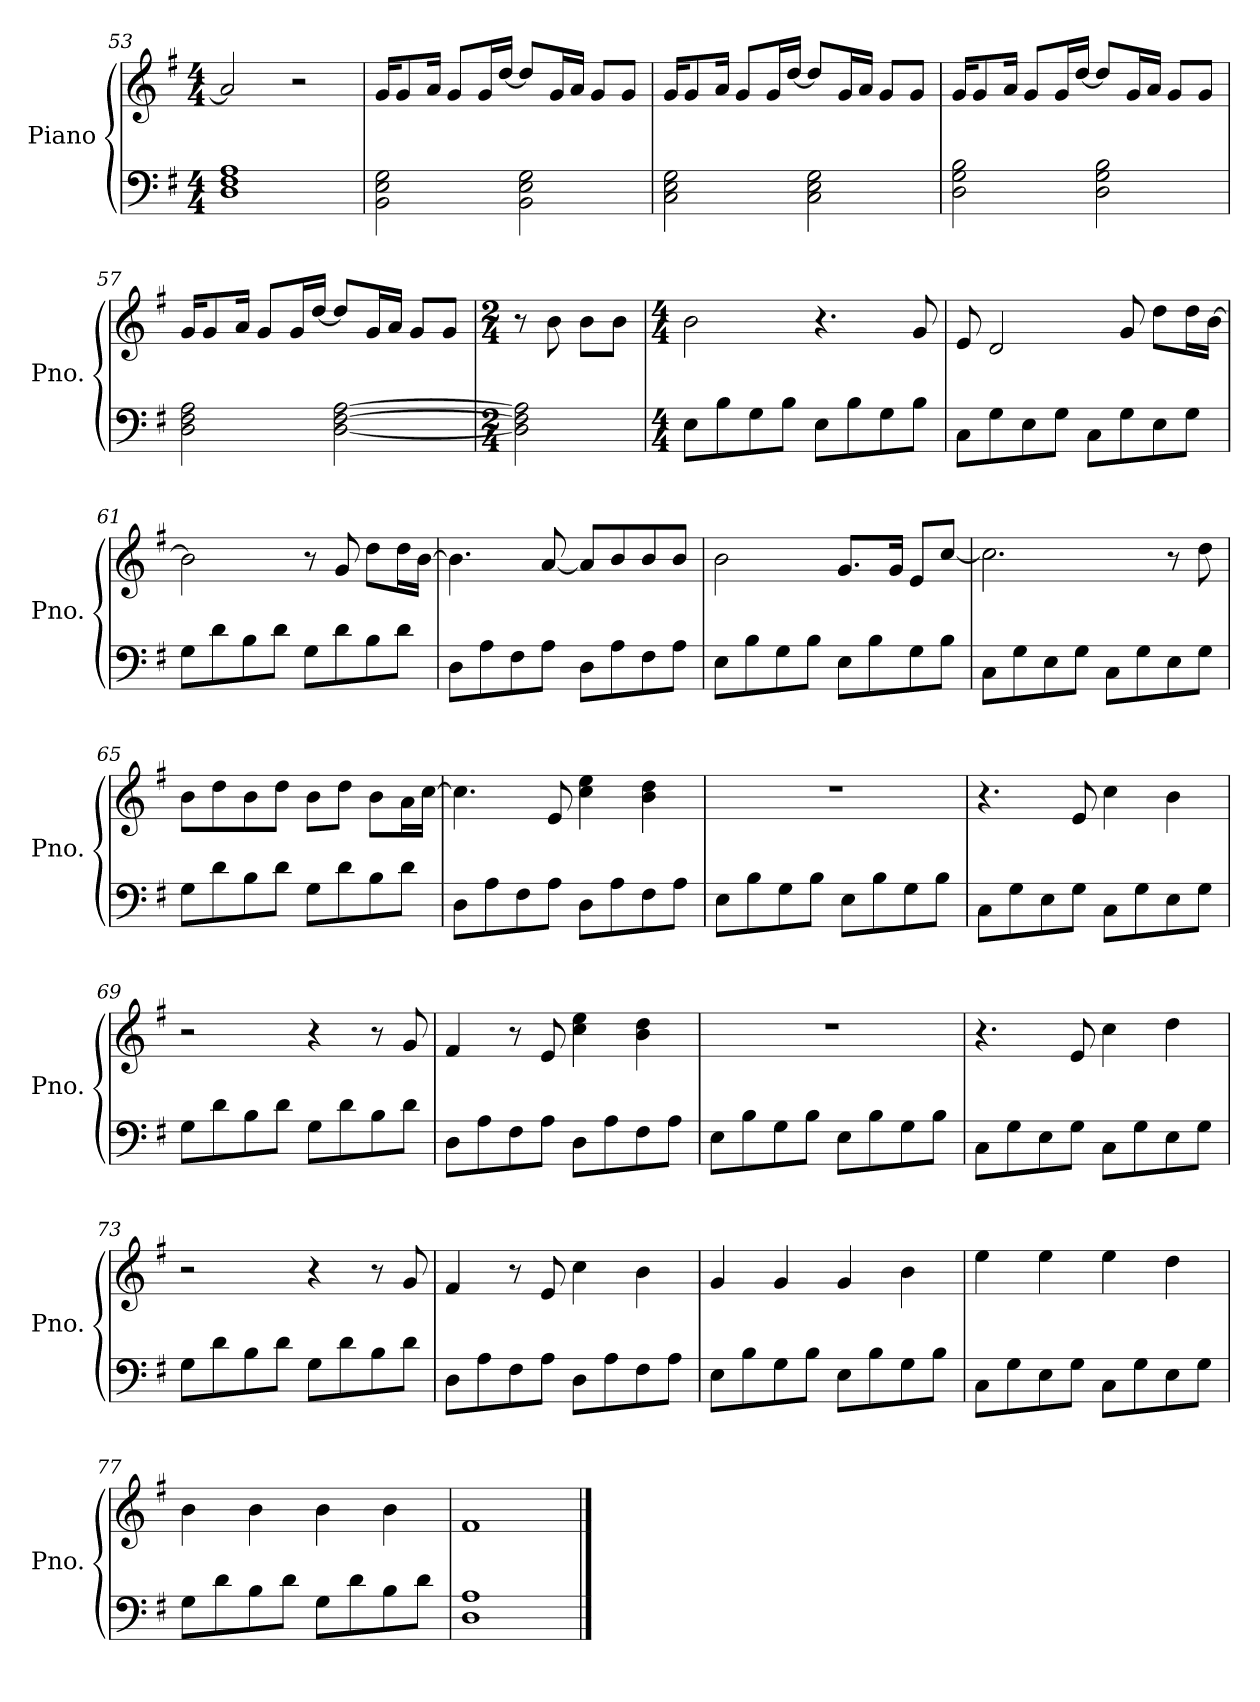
**kern	**kern
*part1	*part1
*staff2	*staff1
*I"Piano	*
*I'Pno.	*
!!LO:LB:g=z
*clefF4	*clefG2
*k[f#]	*k[f#]
*M4/4	*M4/4
=53	=53
1D 1F# 1Ayy 1A	2a/]
.	2r
=54	=54
2BB\ 2E\ 2G\	16g/KL
.	8g/
.	16a/Jk
.	8g/L
.	16g/L
.	[16dd/JJ
2BB\ 2E\ 2G\	8dd/L]
.	16g/L
.	16a/JJ
.	8g/L
.	8g/J
=55	=55
2C\ 2E\ 2G\	16g/KL
.	8g/
.	16a/Jk
.	8g/L
.	16g/L
.	[16dd/JJ
2C\ 2E\ 2G\	8dd/L]
.	16g/L
.	16a/JJ
.	8g/L
.	8g/J
=56	=56
2D\ 2G\ 2B\	16g/KL
.	8g/
.	16a/Jk
.	8g/L
.	16g/L
.	[16dd/JJ
2D\ 2G\ 2B\	8dd/L]
.	16g/L
.	16a/JJ
.	8g/L
.	8g/J
!!LO:PB:g=z
=57	=57
2D\ 2F#\ 2A\	16g/KL
.	8g/
.	16a/Jk
.	8g/L
.	16g/L
.	[16dd/JJ
[2D\ [2F#\ [2A\	8dd/L]
.	16g/L
.	16a/JJ
.	8g/L
.	8g/J
=58	=58
*M2/4	*M2/4
2D\] 2F#\] 2A\]	8r
.	8b\
.	8b\L
.	8b\J
=59	=59
*M4/4	*M4/4
8E\L	2b\
8B\	.
8G\	.
8B\J	.
8E\L	4.r
8B\	.
8G\	.
8B\J	8g/
=60	=60
8C\L	8e/
8G\	2d/
8E\	.
8G\J	.
8C\L	.
8G\	8g/
8E\	8dd\L
8G\J	16dd\L
.	[16b\JJ
=61	=61
8G\L	2b\]
8d\	.
8B\	.
8d\J	.
8G\L	8r
8d\	8g/
8B\	8dd\L
8d\J	16dd\L
.	[16b\JJ
!!LO:LB:g=z
=62	=62
8D\L	4.b\]
8A\	.
8F#\	.
8A\J	[8a/
8D\L	8a/L]
8A\	8b/
8F#\	8b/
8A\J	8b/J
=63	=63
8E\L	2b\
8B\	.
8G\	.
8B\J	.
8E\L	8.g/L
8B\	.
.	16g/Jk
8G\	8e/L
8B\J	[8cc/J
=64	=64
8C\L	2.cc\]
8G\	.
8E\	.
8G\J	.
8C\L	.
8G\	.
8E\	8r
8G\J	8dd\
=65	=65
8G\L	8b\L
8d\	8dd\
8B\	8b\
8d\J	8dd\J
8G\L	8b\L
8d\	8dd\J
8B\	8b\L
8d\J	16a\L
.	[16cc\JJ
=66	=66
8D\L	4.cc\]
8A\	.
8F#\	.
8A\J	8e/
8D\L	4cc\ 4ee\
8A\	.
8F#\	4b\ 4dd\
8A\J	.
!!LO:LB:g=z
=67	=67
8E\L	1r
8B\	.
8G\	.
8B\J	.
8E\L	.
8B\	.
8G\	.
8B\J	.
=68	=68
8C\L	4.r
8G\	.
8E\	.
8G\J	8e/
8C\L	4cc\
8G\	.
8E\	4b\
8G\J	.
=69	=69
8G\L	2r
8d\	.
8B\	.
8d\J	.
8G\L	4r
8d\	.
8B\	8r
8d\J	8g/
=70	=70
8D\L	4f#/
8A\	.
8F#\	8r
8A\J	8e/
8D\L	4cc\ 4ee\
8A\	.
8F#\	4b\ 4dd\
8A\J	.
=71	=71
8E\L	1r
8B\	.
8G\	.
8B\J	.
8E\L	.
8B\	.
8G\	.
8B\J	.
!!LO:LB:g=z
=72	=72
8C\L	4.r
8G\	.
8E\	.
8G\J	8e/
8C\L	4cc\
8G\	.
8E\	4dd\
8G\J	.
=73	=73
8G\L	2r
8d\	.
8B\	.
8d\J	.
8G\L	4r
8d\	.
8B\	8r
8d\J	8g/
=74	=74
8D\L	4f#/
8A\	.
8F#\	8r
8A\J	8e/
8D\L	4cc\
8A\	.
8F#\	4b\
8A\J	.
=75	=75
8E\L	4g/
8B\	.
8G\	4g/
8B\J	.
8E\L	4g/
8B\	.
8G\	4b\
8B\J	.
!!LO:LB:g=z
=76	=76
8C\L	4ee\
8G\	.
8E\	4ee\
8G\J	.
8C\L	4ee\
8G\	.
8E\	4dd\
8G\J	.
=77	=77
8G\L	4b\
8d\	.
8B\	4b\
8d\J	.
8G\L	4b\
8d\	.
8B\	4b\
8d\J	.
=78	=78
1D 1A	1f#
==	==
*-	*-
